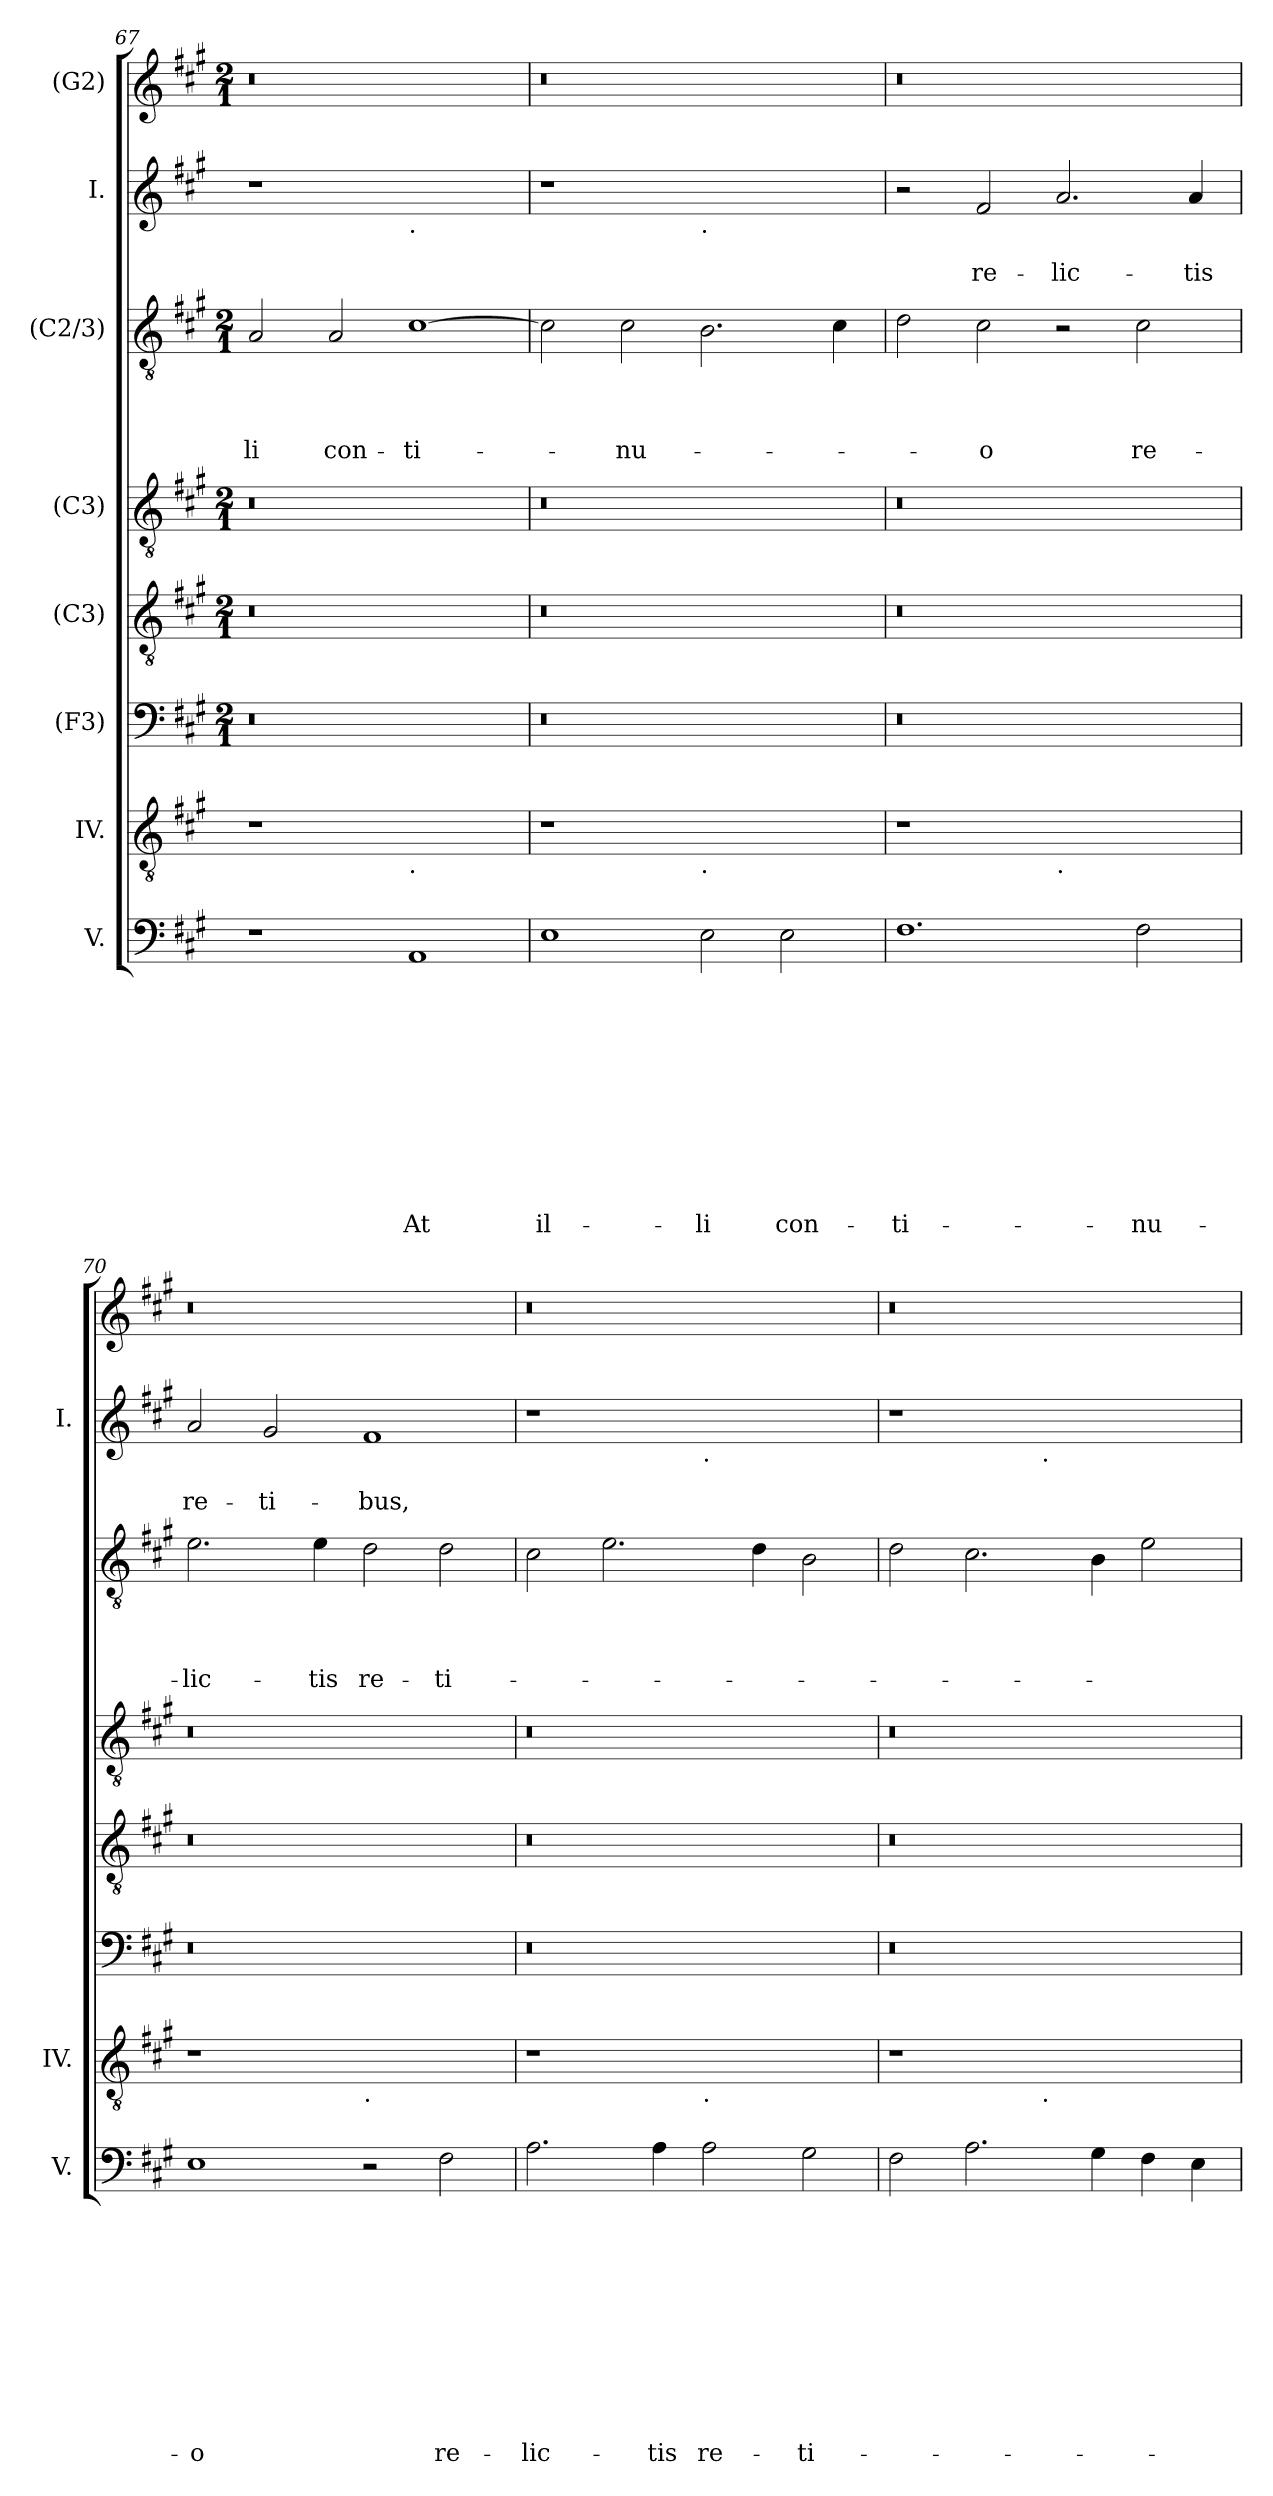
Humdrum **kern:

**kern	**text	**text	**text	**text	**text	**text	**text	**text	**text	**text	**text	**kern	**kern	**kern	**kern	**kern	**text	**text	**text	**text	**kern	**text	**text	**kern
*part8	*part8	*part8	*part8	*part8	*part8	*part8	*part8	*part8	*part8	*part8	*part8	*part7	*part6	*part5	*part4	*part3	*part3	*part3	*part3	*part3	*part2	*part2	*part2	*part1
*staff8	*staff8	*staff8	*staff8	*staff8	*staff8	*staff8	*staff8	*staff8	*staff8	*staff8	*staff8	*staff7	*staff6	*staff5	*staff4	*staff3	*staff3	*staff3	*staff3	*staff3	*staff2	*staff2	*staff2	*staff1
*I"V.	*	*	*	*	*	*	*	*	*	*	*	*I"IV.	*I"(F3)	*I"(C3)	*I"(C3)	*I"(C2/3)	*	*	*	*	*I"I.	*	*	*I"(G2)
*I'V.	*	*	*	*	*	*	*	*	*	*	*	*I'IV.	*	*	*	*	*	*	*	*	*I'I.	*	*	*
*clefF4	*	*	*	*	*	*	*	*	*	*	*	*clefGv2	*clefF4	*clefGv2	*clefGv2	*clefGv2	*	*	*	*	*clefG2	*	*	*clefG2
*k[f#c#g#]	*	*	*	*	*	*	*	*	*	*	*	*k[f#c#g#]	*k[f#c#g#]	*k[f#c#g#]	*k[f#c#g#]	*k[f#c#g#]	*	*	*	*	*k[f#c#g#]	*	*	*k[f#c#g#]
*A:	*	*	*	*	*	*	*	*	*	*	*	*A:	*A:	*A:	*A:	*A:	*	*	*	*	*A:	*	*	*A:
*	*	*	*	*	*	*	*	*	*	*	*	*	*M2/1	*M2/1	*M2/1	*M2/1	*	*	*	*	*	*	*	*M2/1
=67	=67	=67	=67	=67	=67	=67	=67	=67	=67	=67	=67	=67	=67	=67	=67	=67	=67	=67	=67	=67	=67	=67	=67	=67
!	!	!	!	!	!	!	!	!	!	!	!	!	!	!	!	!	!	!	!	!LO:LY:b	!	!	!	!
1r	.	.	.	.	.	.	.	.	.	.	.	1r	0r	0r	0r	2A/	.	.	.	-li	1r	.	.	0r
!	!	!	!	!	!	!	!	!	!	!	!	!	!	!	!	!	!	!	!	!LO:LY:b	!	!	!	!
.	.	.	.	.	.	.	.	.	.	.	.	.	.	.	.	2A/	.	.	.	con-	.	.	.	.
!	!	!	!	!	!	!	!	!	!	!	!	!	!	!	!	!	!	!	!	!	!LO:TX:b:t=.	!	!	!
!	!	!	!	!	!	!	!	!	!	!	!	!LO:TX:b:t=.	!	!	!	!	!	!	!	!	!	!	!	!
!	!	!	!	!	!	!	!	!	!	!	!LO:LY:b	!	!	!	!	!	!	!	!	!LO:LY:b	!	!	!	!
1AA	.	.	.	.	.	.	.	.	.	.	At	1ryy	.	.	.	[>1c#	.	.	.	-ti-	1ryy	.	.	.
=68	=68	=68	=68	=68	=68	=68	=68	=68	=68	=68	=68	=68	=68	=68	=68	=68	=68	=68	=68	=68	=68	=68	=68	=68
!	!	!	!	!	!	!	!	!	!	!	!LO:LY:b:rj	!	!	!	!	!	!	!	!	!	!	!	!	!
1E	.	.	.	.	.	.	.	.	.	.	il-	1r	0r	0r	0r	2c#\]	.	.	.	.	1r	.	.	0r
!	!	!	!	!	!	!	!	!	!	!	!	!	!	!	!	!	!	!	!	!LO:LY:b	!	!	!	!
.	.	.	.	.	.	.	.	.	.	.	.	.	.	.	.	2c#\	.	.	.	-nu-	.	.	.	.
!	!	!	!	!	!	!	!	!	!	!	!	!	!	!	!	!	!	!	!	!	!LO:TX:b:t=.	!	!	!
!	!	!	!	!	!	!	!	!	!	!	!	!LO:TX:b:t=.	!	!	!	!	!	!	!	!	!	!	!	!
!	!	!	!	!	!	!	!	!	!	!	!LO:LY:b	!	!	!	!	!	!	!	!	!	!	!	!	!
2E\	.	.	.	.	.	.	.	.	.	.	-li	1ryy	.	.	.	2.B\	.	.	.	.	1ryy	.	.	.
!	!	!	!	!	!	!	!	!	!	!	!LO:LY:b	!	!	!	!	!	!	!	!	!	!	!	!	!
2E\	.	.	.	.	.	.	.	.	.	.	con-	.	.	.	.	.	.	.	.	.	.	.	.	.
.	.	.	.	.	.	.	.	.	.	.	.	.	.	.	.	4c#\	.	.	.	.	.	.	.	.
=69	=69	=69	=69	=69	=69	=69	=69	=69	=69	=69	=69	=69	=69	=69	=69	=69	=69	=69	=69	=69	=69	=69	=69	=69
!	!	!	!	!	!	!	!	!	!	!	!LO:LY:b	!	!	!	!	!	!	!	!	!	!	!	!	!
1.F#	.	.	.	.	.	.	.	.	.	.	-ti-	1r	0r	0r	0r	2d\	.	.	.	.	2r	.	.	0r
!	!	!	!	!	!	!	!	!	!	!	!	!	!	!	!	!	!	!	!	!LO:LY:b	!	!	!LO:LY:b	!
.	.	.	.	.	.	.	.	.	.	.	.	.	.	.	.	2c#\	.	.	.	-o	2f#/	.	re-	.
!	!	!	!	!	!	!	!	!	!	!	!	!LO:TX:b:t=.	!	!	!	!	!	!	!	!	!	!	!	!
!	!	!	!	!	!	!	!	!	!	!	!	!	!	!	!	!	!	!	!	!	!	!	!LO:LY:b	!
.	.	.	.	.	.	.	.	.	.	.	.	1ryy	.	.	.	2r	.	.	.	.	2.a/	.	-lic-	.
!	!	!	!	!	!	!	!	!	!	!	!LO:LY:b	!	!	!	!	!	!	!	!	!LO:LY:b	!	!	!	!
2F#\	.	.	.	.	.	.	.	.	.	.	-nu-	.	.	.	.	2c#\	.	.	.	re-	.	.	.	.
!	!	!	!	!	!	!	!	!	!	!	!	!	!	!	!	!	!	!	!	!	!	!	!LO:LY:b	!
.	.	.	.	.	.	.	.	.	.	.	.	.	.	.	.	.	.	.	.	.	4a/	.	-tis	.
=70	=70	=70	=70	=70	=70	=70	=70	=70	=70	=70	=70	=70	=70	=70	=70	=70	=70	=70	=70	=70	=70	=70	=70	=70
!	!	!	!	!	!	!	!	!	!	!	!LO:LY:b:rj	!	!	!	!	!	!	!	!	!LO:LY:b	!	!	!LO:LY:b	!
1E	.	.	.	.	.	.	.	.	.	.	-o	1r	0r	0r	0r	2.e\	.	.	.	-lic-	2a/	.	re-	0r
!	!	!	!	!	!	!	!	!	!	!	!	!	!	!	!	!	!	!	!	!	!	!	!LO:LY:b	!
.	.	.	.	.	.	.	.	.	.	.	.	.	.	.	.	.	.	.	.	.	2g#/	.	-ti-	.
!	!	!	!	!	!	!	!	!	!	!	!	!	!	!	!	!	!	!	!	!LO:LY:b	!	!	!	!
.	.	.	.	.	.	.	.	.	.	.	.	.	.	.	.	4e\	.	.	.	-tis	.	.	.	.
!	!	!	!	!	!	!	!	!	!	!	!	!LO:TX:b:t=.	!	!	!	!	!	!	!	!	!	!	!	!
!	!	!	!	!	!	!	!	!	!	!	!	!	!	!	!	!	!	!	!	!LO:LY:b	!	!	!LO:LY:b	!
2r	.	.	.	.	.	.	.	.	.	.	.	1ryy	.	.	.	2d\	.	.	.	re-	1f#	.	-bus,	.
!	!	!	!	!	!	!	!	!	!	!	!LO:LY:b	!	!	!	!	!	!	!	!	!LO:LY:b	!	!	!	!
2F#\	.	.	.	.	.	.	.	.	.	.	re-	.	.	.	.	2d\	.	.	.	-ti-	.	.	.	.
!!LO:LB:g=z
=71	=71	=71	=71	=71	=71	=71	=71	=71	=71	=71	=71	=71	=71	=71	=71	=71	=71	=71	=71	=71	=71	=71	=71	=71
!	!	!	!	!	!	!	!	!	!	!	!LO:LY:b	!	!	!	!	!	!	!	!	!	!	!	!	!
2.A\	.	.	.	.	.	.	.	.	.	.	-lic-	1r	0r	0r	0r	2c#\	.	.	.	.	1r	.	.	0r
.	.	.	.	.	.	.	.	.	.	.	.	.	.	.	.	2.e\	.	.	.	.	.	.	.	.
!	!	!	!	!	!	!	!	!	!	!	!LO:LY:b	!	!	!	!	!	!	!	!	!	!	!	!	!
4A\	.	.	.	.	.	.	.	.	.	.	-tis	.	.	.	.	.	.	.	.	.	.	.	.	.
!	!	!	!	!	!	!	!	!	!	!	!	!	!	!	!	!	!	!	!	!	!LO:TX:b:t=.	!	!	!
!	!	!	!	!	!	!	!	!	!	!	!	!LO:TX:b:t=.	!	!	!	!	!	!	!	!	!	!	!	!
!	!	!	!	!	!	!	!	!	!	!	!LO:LY:b	!	!	!	!	!	!	!	!	!	!	!	!	!
2A\	.	.	.	.	.	.	.	.	.	.	re-	1ryy	.	.	.	.	.	.	.	.	1ryy	.	.	.
.	.	.	.	.	.	.	.	.	.	.	.	.	.	.	.	4d\	.	.	.	.	.	.	.	.
!	!	!	!	!	!	!	!	!	!	!	!LO:LY:b	!	!	!	!	!	!	!	!	!	!	!	!	!
2G#\	.	.	.	.	.	.	.	.	.	.	-ti-	.	.	.	.	2B\	.	.	.	.	.	.	.	.
=72	=72	=72	=72	=72	=72	=72	=72	=72	=72	=72	=72	=72	=72	=72	=72	=72	=72	=72	=72	=72	=72	=72	=72	=72
2F#\	.	.	.	.	.	.	.	.	.	.	.	1r	0r	0r	0r	2d\	.	.	.	.	1r	.	.	0r
2.A\	.	.	.	.	.	.	.	.	.	.	.	.	.	.	.	2.c#\	.	.	.	.	.	.	.	.
!	!	!	!	!	!	!	!	!	!	!	!	!	!	!	!	!	!	!	!	!	!LO:TX:b:t=.	!	!	!
!	!	!	!	!	!	!	!	!	!	!	!	!LO:TX:b:t=.	!	!	!	!	!	!	!	!	!	!	!	!
.	.	.	.	.	.	.	.	.	.	.	.	1ryy	.	.	.	.	.	.	.	.	1ryy	.	.	.
4G#\	.	.	.	.	.	.	.	.	.	.	.	.	.	.	.	4B\	.	.	.	.	.	.	.	.
4F#\	.	.	.	.	.	.	.	.	.	.	.	.	.	.	.	[>2e\	.	.	.	.	.	.	.	.
4E\	.	.	.	.	.	.	.	.	.	.	.	.	.	.	.	.	.	.	.	.	.	.	.	.
=	=	=	=	=	=	=	=	=	=	=	=	=	=	=	=	=	=	=	=	=	=	=	=	=
*-	*-	*-	*-	*-	*-	*-	*-	*-	*-	*-	*-	*-	*-	*-	*-	*-	*-	*-	*-	*-	*-	*-	*-	*-
